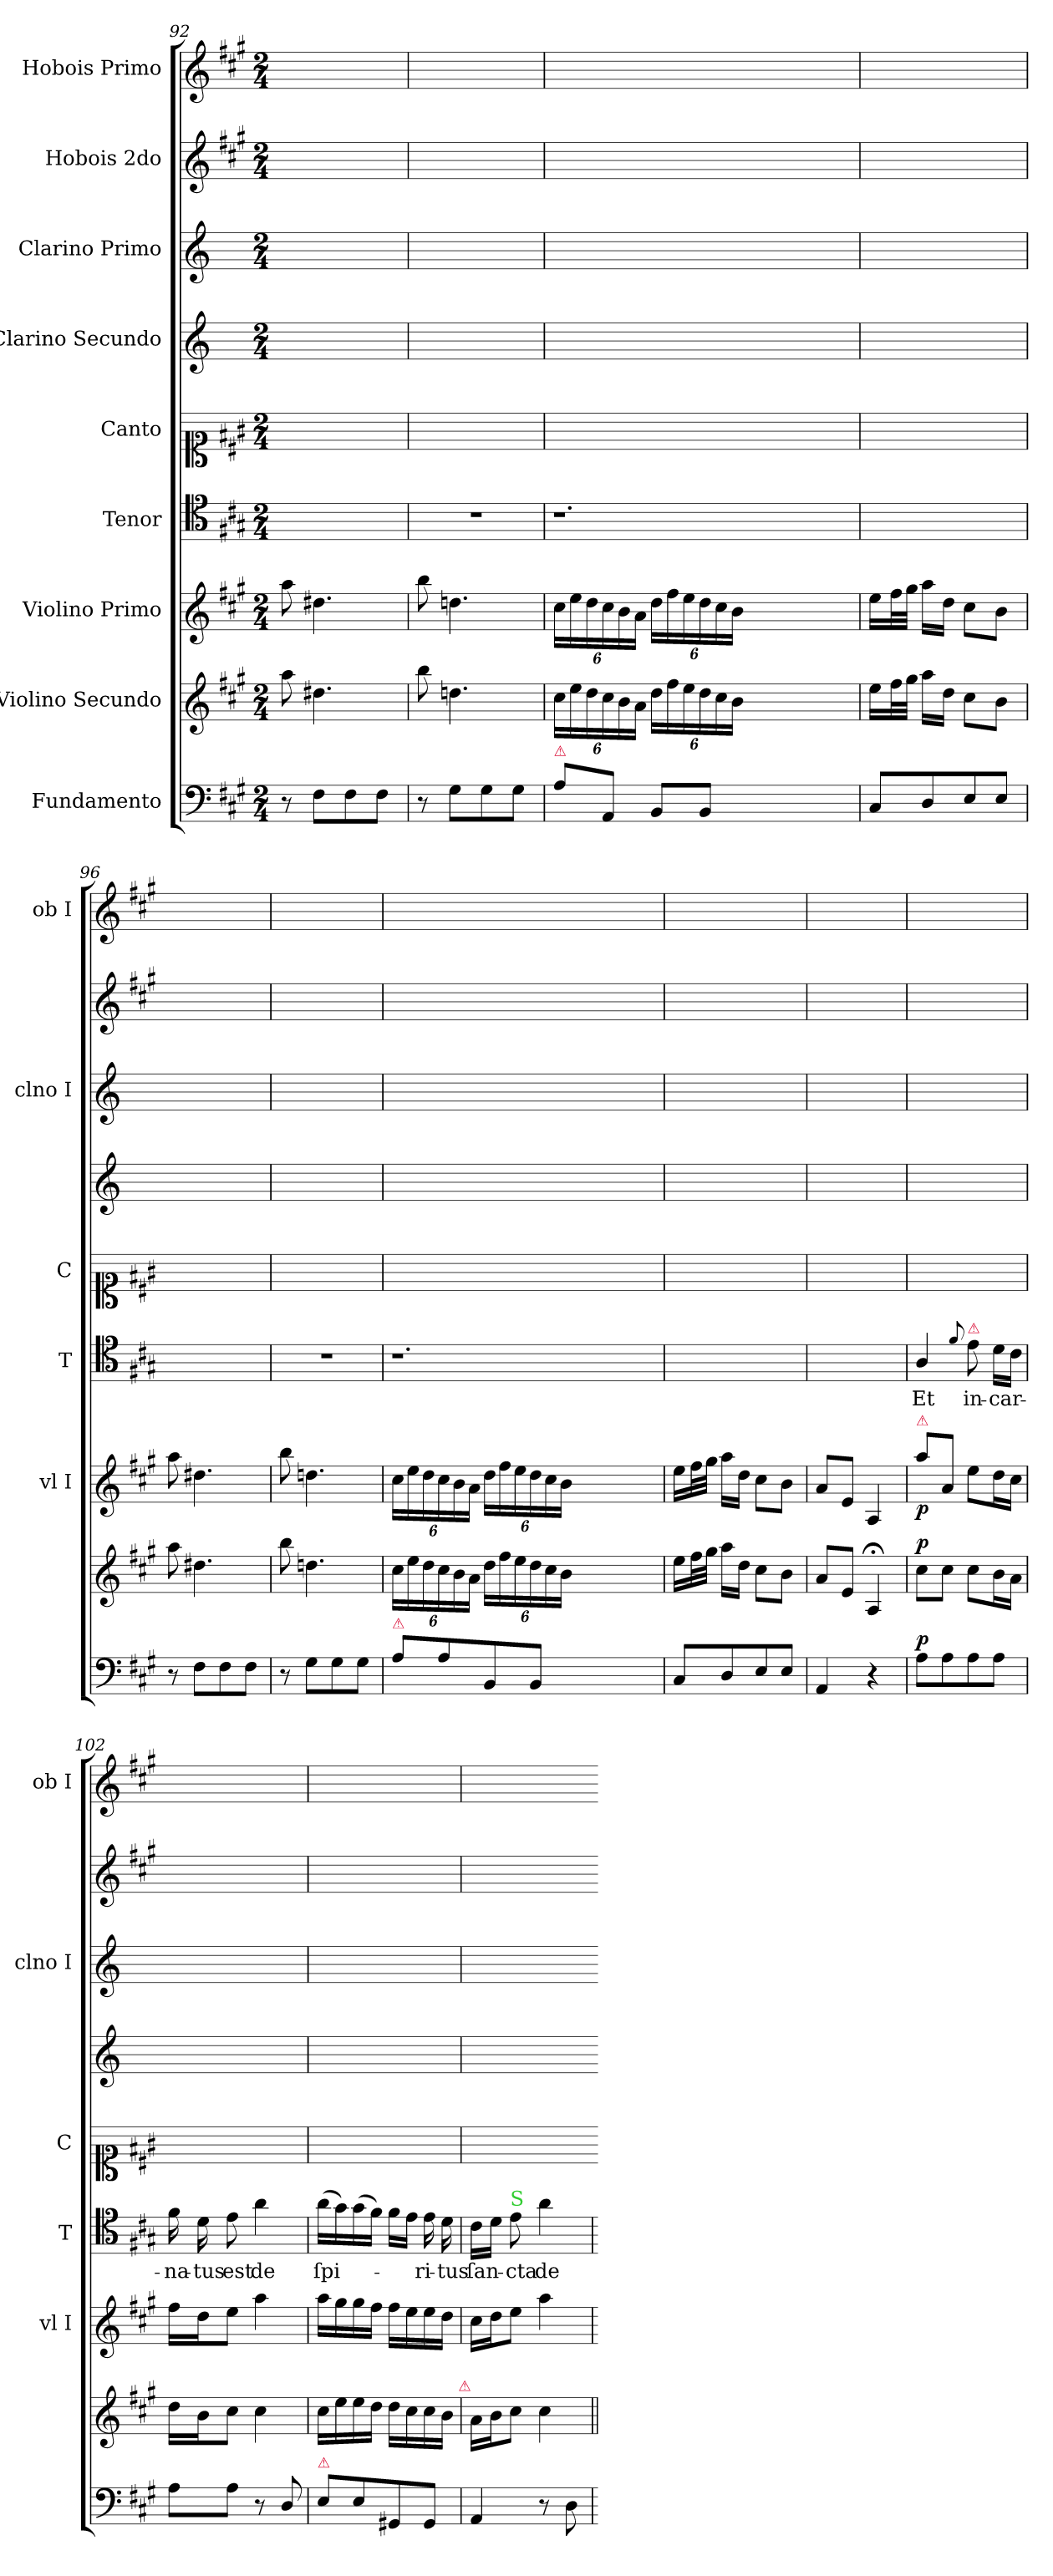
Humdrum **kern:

**kern	**dynam	**kern	**dynam	**kern	**dynam	**kern	**text	**kern	**kern	**kern	**kern	**kern
*part9	*part9	*part8	*part8	*part7	*part7	*part6	*part6	*part5	*part4	*part3	*part2	*part1
*staff9	*staff9	*staff8	*staff8	*staff7	*staff7	*staff6	*staff6	*staff5	*staff4	*staff3	*staff2	*staff1
*I"Fundamento	*	*I"Violino Secundo	*	*I"Violino Primo	*	*I"Tenor	*	*I"Canto	*I"Clarino Secundo	*I"Clarino Primo	*I"Hobois 2do	*I"Hobois Primo
*	*	*	*	*I'vl I	*	*I'T	*	*I'C	*	*I'clno I	*	*I'ob I
*clefF4	*	*clefG2	*	*clefG2	*	*clefC4	*	*clefC1	*clefG2	*clefG2	*clefG2	*clefG2
*	*	*	*	*	*	*	*	*	*ITrd-1c-2	*ITrd-1c-2	*	*
*k[f#c#g#]	*	*k[f#c#g#]	*	*k[f#c#g#]	*	*k[f#c#g#]	*	*k[f#c#g#]	*k[f#c#]	*k[f#c#]	*k[f#c#g#]	*k[f#c#g#]
*M2/4	*	*M2/4	*	*M2/4	*	*M2/4	*	*M2/4	*M2/4	*M2/4	*M2/4	*M2/4
=92	=92	=92	=92	=92	=92	=92	=92	=92	=92	=92	=92	=92
8r	.	8aa\	.	8aa\	.	2ryy	.	2ryy	2ryy	2ryy	2ryy	2ryy
8F#\L	.	4.dd#X\	.	4.dd#X\	.	.	.	.	.	.	.	.
8F#\	.	.	.	.	.	.	.	.	.	.	.	.
8F#\J	.	.	.	.	.	.	.	.	.	.	.	.
=93	=93	=93	=93	=93	=93	=93	=93	=93	=93	=93	=93	=93
8r	.	8bb\	.	8bb\	.	2r	.	2ryy	2ryy	2ryy	2ryy	2ryy
8G#\L	.	4.ddn\	.	4.ddn\	.	.	.	.	.	.	.	.
8G#\	.	.	.	.	.	.	.	.	.	.	.	.
8G#\J	.	.	.	.	.	.	.	.	.	.	.	.
=94	=94	=94	=94	=94	=94	=94	=94	=94	=94	=94	=94	=94
!LO:TX:a:color=crimson:t=⚠	!	!	!	!	!	!	!	!	!	!	!	!
8A\L	.	24cc#\LL	.	24cc#\LL	.	1.r	.	2ryy	2ryy	2ryy	2ryy	2ryy
.	.	24ee\	.	24ee\	.	.	.	.	.	.	.	.
.	.	24dd\	.	24dd\	.	.	.	.	.	.	.	.
8AA/J	.	24cc#\	.	24cc#\	.	.	.	.	.	.	.	.
.	.	24b\	.	24b\	.	.	.	.	.	.	.	.
.	.	24a\JJ	.	24a\JJ	.	.	.	.	.	.	.	.
8BB/L	.	24dd\LL	.	24dd\LL	.	.	.	.	.	.	.	.
.	.	24ff#\	.	24ff#\	.	.	.	.	.	.	.	.
.	.	24ee\	.	24ee\	.	.	.	.	.	.	.	.
8BB/J	.	24dd\	.	24dd\	.	.	.	.	.	.	.	.
.	.	24cc#\	.	24cc#\	.	.	.	.	.	.	.	.
.	.	24b\JJ	.	24b\JJ	.	.	.	.	.	.	.	.
1ryy	.	1ryy	.	1ryy	.	.	.	1ryy	1ryy	1ryy	1ryy	1ryy
=95	=95	=95	=95	=95	=95	=95	=95	=95	=95	=95	=95	=95
8C#/L	.	16ee\LL	.	16ee\LL	.	2ryy	.	2ryy	2ryy	2ryy	2ryy	2ryy
.	.	32ff#\L	.	32ff#\L	.	.	.	.	.	.	.	.
.	.	32gg#\JJJ	.	32gg#\JJJ	.	.	.	.	.	.	.	.
8D/	.	16aa\LL	.	16aa\LL	.	.	.	.	.	.	.	.
.	.	16dd\JJ	.	16dd\JJ	.	.	.	.	.	.	.	.
8E/	.	8cc#\L	.	8cc#\L	.	.	.	.	.	.	.	.
8E/J	.	8b\J	.	8b\J	.	.	.	.	.	.	.	.
=96	=96	=96	=96	=96	=96	=96	=96	=96	=96	=96	=96	=96
8r	.	8aa\	.	8aa\	.	2ryy	.	2ryy	2ryy	2ryy	2ryy	2ryy
8F#\L	.	4.dd#X\	.	4.dd#X\	.	.	.	.	.	.	.	.
8F#\	.	.	.	.	.	.	.	.	.	.	.	.
8F#\J	.	.	.	.	.	.	.	.	.	.	.	.
=97	=97	=97	=97	=97	=97	=97	=97	=97	=97	=97	=97	=97
8r	.	8bb\	.	8bb\	.	2r	.	2ryy	2ryy	2ryy	2ryy	2ryy
8G#\L	.	4.ddn\	.	4.ddn\	.	.	.	.	.	.	.	.
8G#\	.	.	.	.	.	.	.	.	.	.	.	.
8G#\J	.	.	.	.	.	.	.	.	.	.	.	.
=98	=98	=98	=98	=98	=98	=98	=98	=98	=98	=98	=98	=98
!LO:TX:a:color=crimson:t=⚠	!	!	!	!	!	!	!	!	!	!	!	!
8A\L	.	24cc#\LL	.	24cc#\LL	.	1.r	.	2ryy	2ryy	2ryy	2ryy	2ryy
.	.	24ee\	.	24ee\	.	.	.	.	.	.	.	.
.	.	24dd\	.	24dd\	.	.	.	.	.	.	.	.
8A\	.	24cc#\	.	24cc#\	.	.	.	.	.	.	.	.
.	.	24b\	.	24b\	.	.	.	.	.	.	.	.
.	.	24a\JJ	.	24a\JJ	.	.	.	.	.	.	.	.
8BB/	.	24dd\LL	.	24dd\LL	.	.	.	.	.	.	.	.
.	.	24ff#\	.	24ff#\	.	.	.	.	.	.	.	.
.	.	24ee\	.	24ee\	.	.	.	.	.	.	.	.
8BB/J	.	24dd\	.	24dd\	.	.	.	.	.	.	.	.
.	.	24cc#\	.	24cc#\	.	.	.	.	.	.	.	.
.	.	24b\JJ	.	24b\JJ	.	.	.	.	.	.	.	.
1ryy	.	1ryy	.	1ryy	.	.	.	1ryy	1ryy	1ryy	1ryy	1ryy
=99	=99	=99	=99	=99	=99	=99	=99	=99	=99	=99	=99	=99
8C#/L	.	16ee\LL	.	16ee\LL	.	2ryy	.	2ryy	2ryy	2ryy	2ryy	2ryy
.	.	32ff#\L	.	32ff#\L	.	.	.	.	.	.	.	.
.	.	32gg#\JJJ	.	32gg#\JJJ	.	.	.	.	.	.	.	.
8D/	.	16aa\LL	.	16aa\LL	.	.	.	.	.	.	.	.
.	.	16dd\JJ	.	16dd\JJ	.	.	.	.	.	.	.	.
8E/	.	8cc#\L	.	8cc#\L	.	.	.	.	.	.	.	.
8E/J	.	8b\J	.	8b\J	.	.	.	.	.	.	.	.
=100	=100	=100	=100	=100	=100	=100	=100	=100	=100	=100	=100	=100
4AA/	.	8a/L	.	8a/L	.	2ryy	.	2ryy	2ryy	2ryy	2ryy	2ryy
.	.	8e/J	.	8e/J	.	.	.	.	.	.	.	.
4r	.	4A;</	.	4A/	.	.	.	.	.	.	.	.
=101	=101	=101	=101	=101	=101	=101	=101	=101	=101	=101	=101	=101
!	!	!	!	!LO:TX:a:color=crimson:t=⚠	!	!	!	!	!	!	!	!
!	!LO:DY:a	!	!LO:DY:a	!	!LO:DY:b	!	!	!	!	!	!	!
8A\L	p	8cc#\L	p	8aa\L	p	4A/	Et	2ryy	2ryy	2ryy	2ryy	2ryy
8A\	.	8cc#\J	.	8a/J	.	.	.	.	.	.	.	.
.	.	.	.	.	.	8qqf#/	.	.	.	.	.	.
!	!	!	!	!	!	!LO:TX:a:color=crimson:t=⚠	!	!	!	!	!	!
8A\	.	8cc#\L	.	8ee\L	.	8e\	in-	.	.	.	.	.
8A\J	.	16b\L	.	16dd\L	.	16d\LL	-car-	.	.	.	.	.
.	.	16a\JJ	.	16cc#\JJ	.	16c#\JJ	.	.	.	.	.	.
=102	=102	=102	=102	=102	=102	=102	=102	=102	=102	=102	=102	=102
8A\L	.	16dd\LL	.	16ff#\LL	.	16f#\	-na-	2ryy	2ryy	2ryy	2ryy	2ryy
.	.	16b\J	.	16dd\J	.	16d\	-tus	.	.	.	.	.
8A\J	.	8cc#\J	.	8ee\J	.	8e\	est	.	.	.	.	.
8r	.	4cc#\	.	4aa\	.	4a\	de	.	.	.	.	.
8D/	.	.	.	.	.	.	.	.	.	.	.	.
=103	=103	=103	=103	=103	=103	=103	=103	=103	=103	=103	=103	=103
!LO:TX:a:color=crimson:t=⚠	!	!	!	!	!	!	!	!	!	!	!	!
8E\L	.	16cc#\LL	.	16aa\LL	.	(>16a\LL	ſpi-	2ryy	2ryy	2ryy	2ryy	2ryy
.	.	16ee\	.	16gg#\	.	16g#\)	.	.	.	.	.	.
8E\	.	16ee\	.	16gg#\	.	(>16g#\	.	.	.	.	.	.
.	.	16dd\JJ	.	16ff#\JJ	.	16f#\JJ)	.	.	.	.	.	.
8GG#X/	.	16dd\LL	.	16ff#\LL	.	16f#\LL	.	.	.	.	.	.
.	.	16cc#\	.	16ee\	.	16e\JJ	.	.	.	.	.	.
8GG#/J	.	16cc#\	.	16ee\	.	16e\	-ri-	.	.	.	.	.
.	.	16b\JJ	.	16dd\JJ	.	16d\	-tus	.	.	.	.	.
=104	=104	=104	=104	=104	=104	=104	=104	=104	=104	=104	=104	=104
4AA/	.	16a\LL	.	16cc#\LL	.	16c#\LL	ſan-	2ryy	2ryy	2ryy	2ryy	2ryy
.	.	16b\J	.	16dd\J	.	16d\JJ	.	.	.	.	.	.
!	!	!	!	!	!	!LO:TX:a:color=limegreen:t=S	!	!	!	!	!	!
.	.	8cc#\J	.	8ee\J	.	8e\	-cta	.	.	.	.	.
8r	.	4cc#\	.	4aa\	.	4a\	de	.	.	.	.	.
8D\	.	.	.	.	.	.	.	.	.	.	.	.
!	!	!LO:TX:a:color=crimson:t=⚠	!	!	!	!	!	!	!	!	!	!
=	=	=||	=	=	=	=	=	=	=	=	=	=
*-	*-	*-	*-	*-	*-	*-	*-	*-	*-	*-	*-	*-
